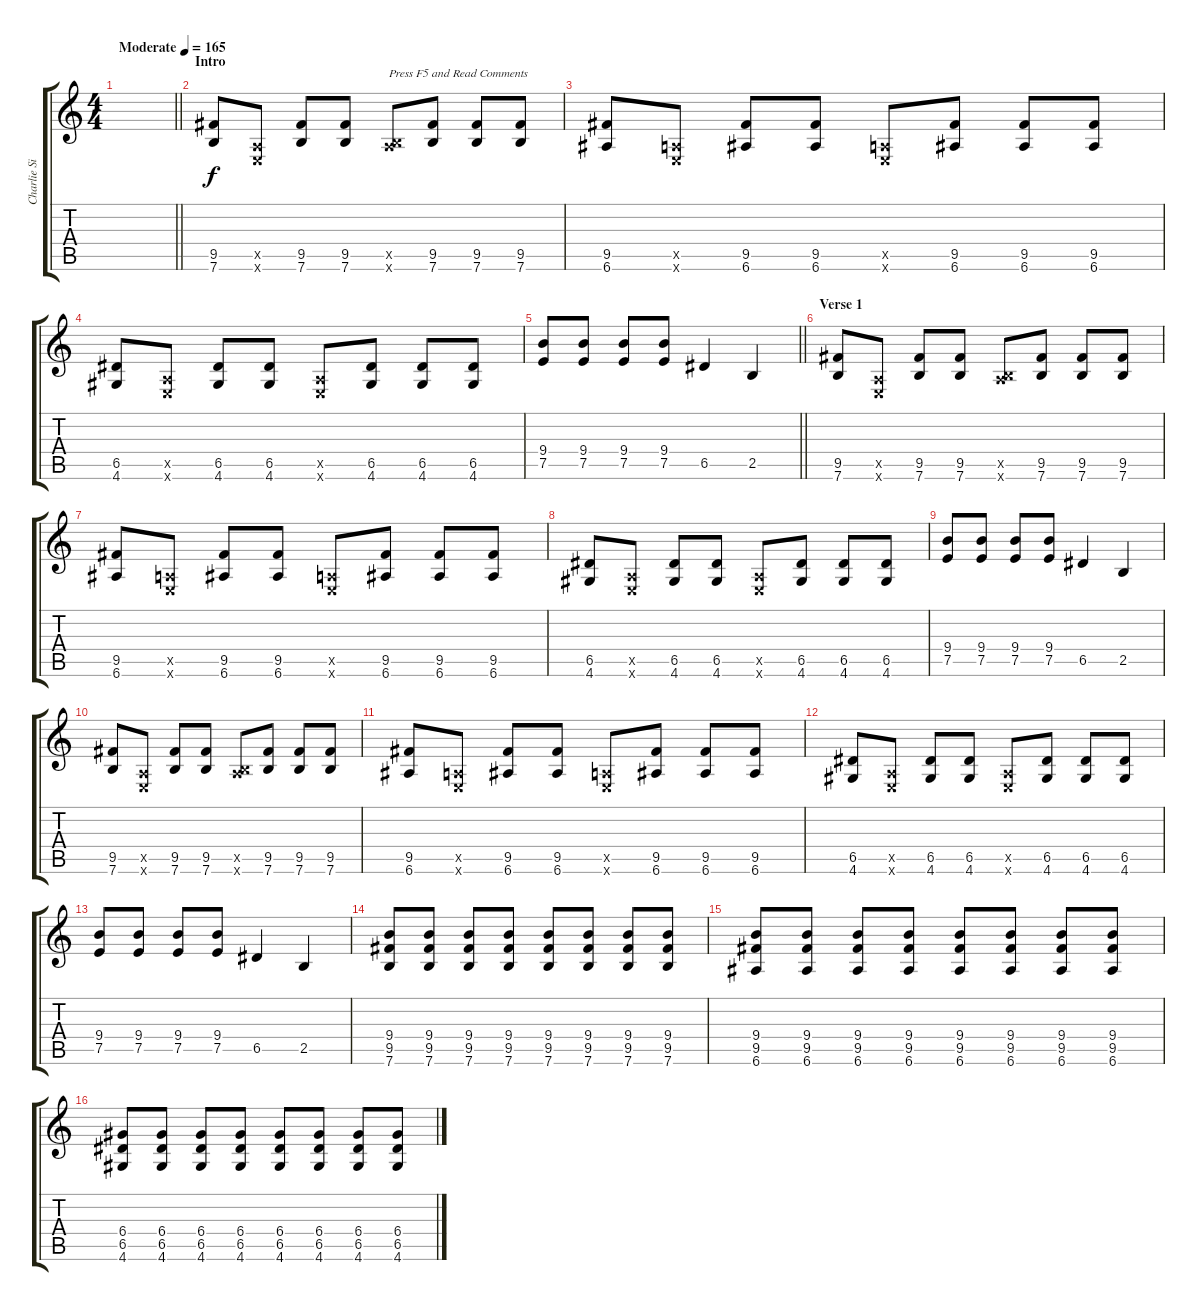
\track ("Charlie Simpson" "Charlie Si") {instrument distortionguitar}
\staff {score tabs}
\tuning (E4 B3 G3 D3 A2 E2) {hide}
\ts (4 4)
\tempo (165 "Moderate")
\clef g2
\barLineRight lightlight
\ks c
|
\section ("" "Intro")
(9.5 7.6).8 (0.5{x} 0.6{x}).8 (9.5 7.6).8 (9.5 7.6).8 (0.5{x} 7.6{x}).8{txt "Press F5 and Read Comments"} (9.5 7.6).8 (9.5 7.6).8 (9.5 7.6).8 |
(9.5 6.6).8 (0.5{x} 0.6{x}).8 (9.5 6.6).8 (9.5 6.6).8 (0.5{x} 0.6{x}).8 (9.5 6.6).8 (9.5 6.6).8 (9.5 6.6).8 |
(6.5 4.6).8 (0.5{x} 0.6{x}).8 (6.5 4.6).8 (6.5 4.6).8 (0.5{x} 0.6{x}).8 (6.5 4.6).8 (6.5 4.6).8 (6.5 4.6).8 |
\barLineRight lightlight
(9.4 7.5).8 (9.4 7.5).8 (9.4 7.5).8 (9.4 7.5).8 6.5.4 2.5.4 |
\section ("" "Verse 1")
(9.5 7.6).8 (0.5{x} 0.6{x}).8 (9.5 7.6).8 (9.5 7.6).8 (0.5{x} 7.6{x}).8 (9.5 7.6).8 (9.5 7.6).8 (9.5 7.6).8 |
(9.5 6.6).8 (0.5{x} 0.6{x}).8 (9.5 6.6).8 (9.5 6.6).8 (0.5{x} 0.6{x}).8 (9.5 6.6).8 (9.5 6.6).8 (9.5 6.6).8 |
(6.5 4.6).8 (0.5{x} 0.6{x}).8 (6.5 4.6).8 (6.5 4.6).8 (0.5{x} 0.6{x}).8 (6.5 4.6).8 (6.5 4.6).8 (6.5 4.6).8 |
(9.4 7.5).8 (9.4 7.5).8 (9.4 7.5).8 (9.4 7.5).8 6.5.4 2.5.4 |
(9.5 7.6).8 (0.5{x} 0.6{x}).8 (9.5 7.6).8 (9.5 7.6).8 (0.5{x} 7.6{x}).8 (9.5 7.6).8 (9.5 7.6).8 (9.5 7.6).8 |
(9.5 6.6).8 (0.5{x} 0.6{x}).8 (9.5 6.6).8 (9.5 6.6).8 (0.5{x} 0.6{x}).8 (9.5 6.6).8 (9.5 6.6).8 (9.5 6.6).8 |
(6.5 4.6).8 (0.5{x} 0.6{x}).8 (6.5 4.6).8 (6.5 4.6).8 (0.5{x} 0.6{x}).8 (6.5 4.6).8 (6.5 4.6).8 (6.5 4.6).8 |
(9.4 7.5).8 (9.4 7.5).8 (9.4 7.5).8 (9.4 7.5).8 6.5.4 2.5.4 |
(9.4 9.5 7.6).8 (9.4 9.5 7.6).8 (9.4 9.5 7.6).8 (9.4 9.5 7.6).8 (9.4 9.5 7.6).8 (9.4 9.5 7.6).8 (9.4 9.5 7.6).8 (9.4 9.5 7.6).8 |
(9.4 9.5 6.6).8 (9.4 9.5 6.6).8 (9.4 9.5 6.6).8 (9.4 9.5 6.6).8 (9.4 9.5 6.6).8 (9.4 9.5 6.6).8 (9.4 9.5 6.6).8 (9.4 9.5 6.6).8 |
(6.4 6.5 4.6).8 (6.4 6.5 4.6).8 (6.4 6.5 4.6).8 (6.4 6.5 4.6).8 (6.4 6.5 4.6).8 (6.4 6.5 4.6).8 (6.4 6.5 4.6).8 (6.4 6.5 4.6).8
